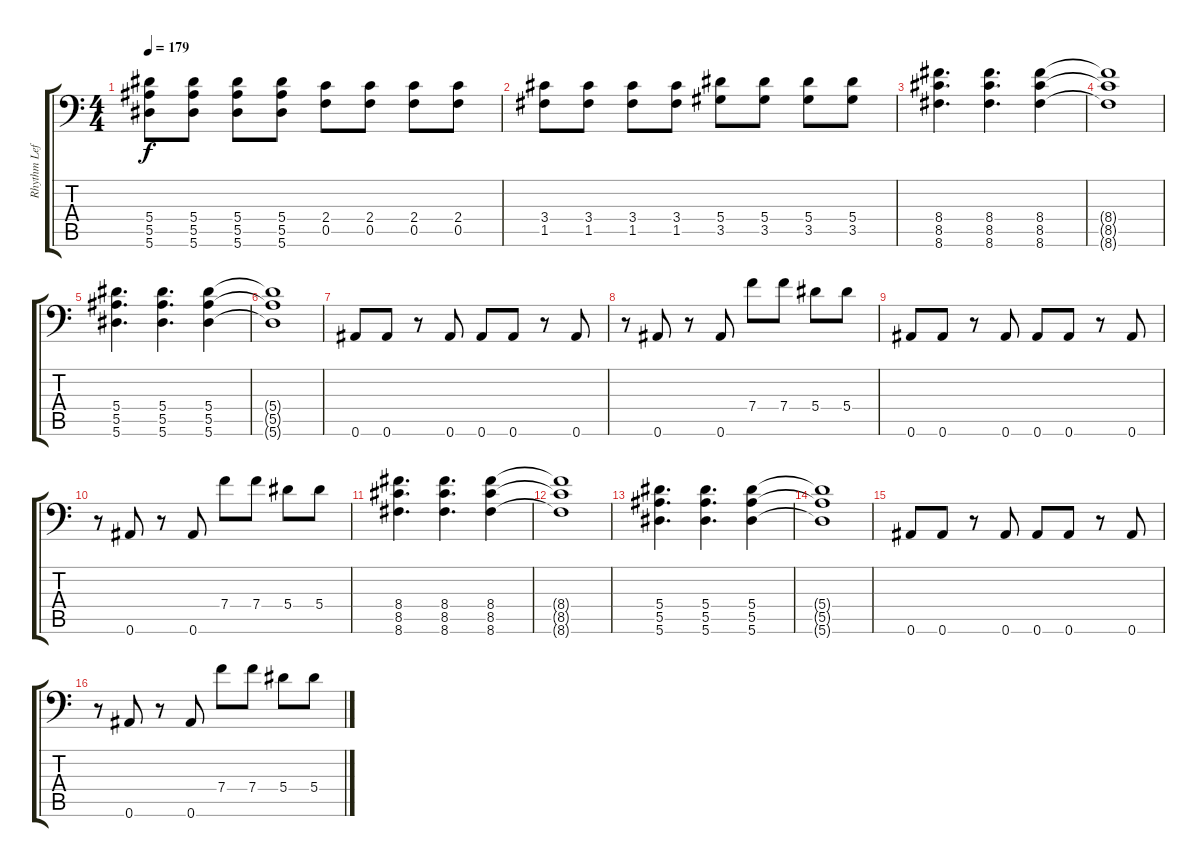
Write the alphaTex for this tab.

\track ("Rhythm Left" "Rhythm Lef") {instrument distortionguitar}
\staff {score tabs}
\tuning (C4 G3 Eb3 Bb2 F2 Bb1) {hide}
\ts (4 4)
\tempo 179
\clef f4
\ks c
(5.4 5.5 5.6).8{dy f} (5.4 5.5 5.6).8 (5.4 5.5 5.6).8 (5.4 5.5 5.6).8 (2.4 0.5).8 (2.4 0.5).8 (2.4 0.5).8 (2.4 0.5).8 |
(3.4 1.5).8 (3.4 1.5).8 (3.4 1.5).8 (3.4 1.5).8 (5.4 3.5).8 (5.4 3.5).8 (5.4 3.5).8 (5.4 3.5).8 |
(8.4 8.5 8.6).4{d} (8.4 8.5 8.6).4{d} (8.4 8.5 8.6).4 |
(8.4{t} 8.5{t} 8.6{t}).1 |
(5.4 5.5 5.6).4{d} (5.4 5.5 5.6).4{d} (5.4 5.5 5.6).4 |
(5.4{t} 5.5{t} 5.6{t}).1 |
0.6.8 0.6.8 r.8 0.6.8 0.6.8 0.6.8 r.8 0.6.8 |
r.8 0.6.8 r.8 0.6.8 7.4.8 7.4.8 5.4.8 5.4.8 |
0.6.8 0.6.8 r.8 0.6.8 0.6.8 0.6.8 r.8 0.6.8 |
r.8 0.6.8 r.8 0.6.8 7.4.8 7.4.8 5.4.8 5.4.8 |
(8.4 8.5 8.6).4{d} (8.4 8.5 8.6).4{d} (8.4 8.5 8.6).4 |
(8.4{t} 8.5{t} 8.6{t}).1 |
(5.4 5.5 5.6).4{d} (5.4 5.5 5.6).4{d} (5.4 5.5 5.6).4 |
(5.4{t} 5.5{t} 5.6{t}).1 |
0.6.8 0.6.8 r.8 0.6.8 0.6.8 0.6.8 r.8 0.6.8 |
r.8 0.6.8 r.8 0.6.8 7.4.8 7.4.8 5.4.8 5.4.8
